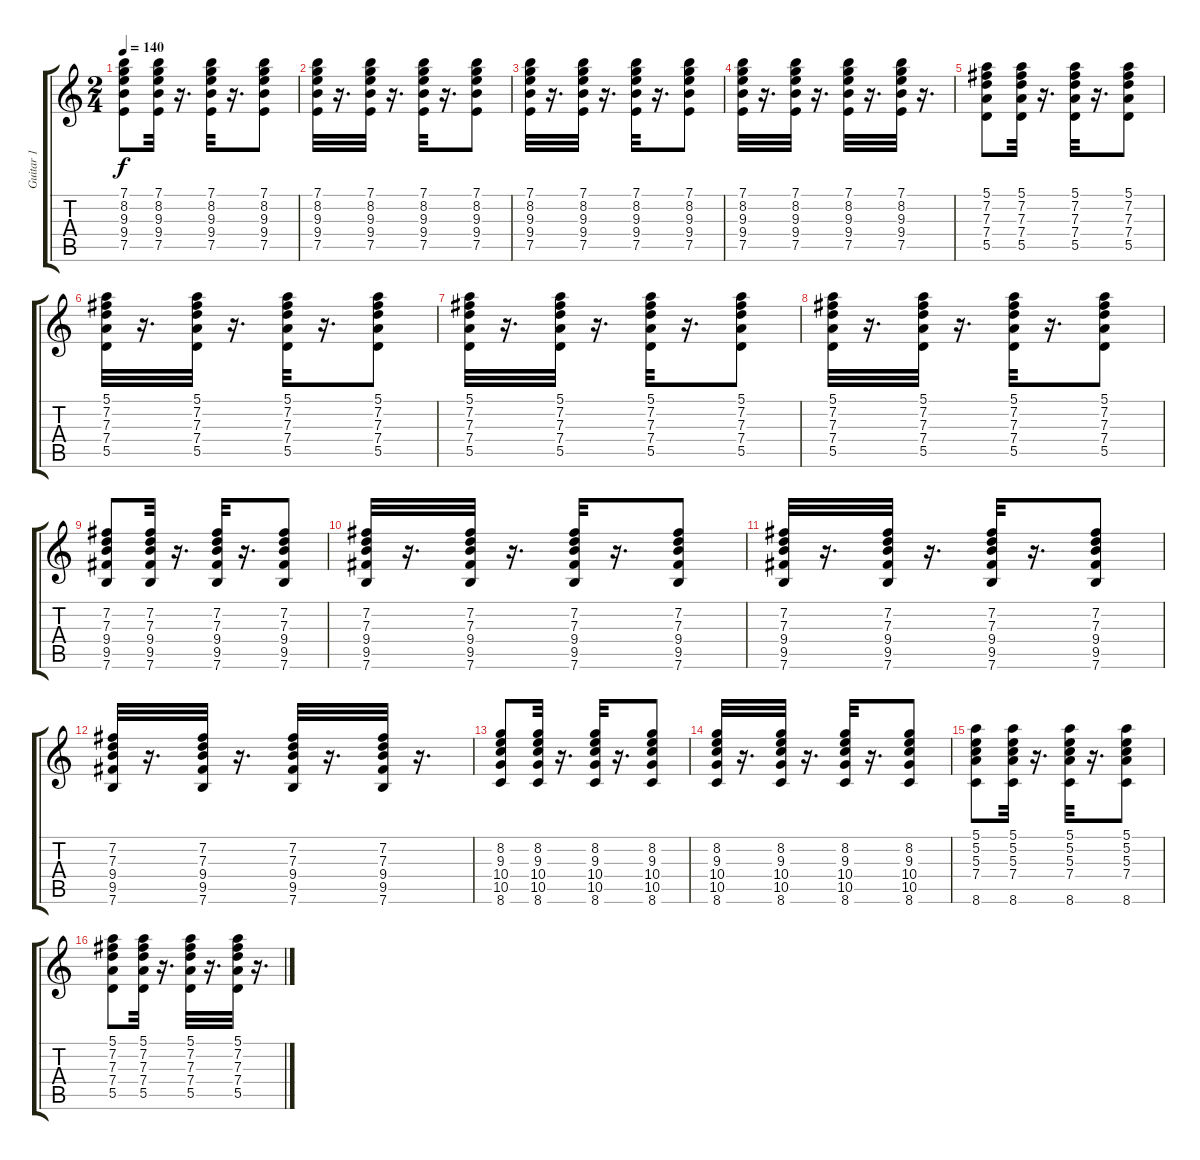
\track ("Guitar 1" "Guitar 1") {instrument acousticguitarsteel}
\staff {score tabs}
\tuning (E4 B3 G3 D3 A2 E2) {hide}
\ts (2 4)
\tempo 140
\clef g2
\ks c
(7.1 8.2 9.3 9.4 7.5).8{dy f} (7.1 8.2 9.3 9.4 7.5).32 r.16{d} (7.1 8.2 9.3 9.4 7.5).32 r.16{d} (7.1 8.2 9.3 9.4 7.5).8 |
(7.1 8.2 9.3 9.4 7.5).32 r.16{d} (7.1 8.2 9.3 9.4 7.5).32 r.16{d} (7.1 8.2 9.3 9.4 7.5).32 r.16{d} (7.1 8.2 9.3 9.4 7.5).8 |
(7.1 8.2 9.3 9.4 7.5).32 r.16{d} (7.1 8.2 9.3 9.4 7.5).32 r.16{d} (7.1 8.2 9.3 9.4 7.5).32 r.16{d} (7.1 8.2 9.3 9.4 7.5).8 |
(7.1 8.2 9.3 9.4 7.5).32 r.16{d} (7.1 8.2 9.3 9.4 7.5).32 r.16{d} (7.1 8.2 9.3 9.4 7.5).32 r.16{d} (7.1 8.2 9.3 9.4 7.5).32 r.16{d} |
(5.1 7.2 7.3 7.4 5.5).8 (5.1 7.2 7.3 7.4 5.5).32 r.16{d} (5.1 7.2 7.3 7.4 5.5).32 r.16{d} (5.1 7.2 7.3 7.4 5.5).8 |
(5.1 7.2 7.3 7.4 5.5).32 r.16{d} (5.1 7.2 7.3 7.4 5.5).32 r.16{d} (5.1 7.2 7.3 7.4 5.5).32 r.16{d} (5.1 7.2 7.3 7.4 5.5).8 |
(5.1 7.2 7.3 7.4 5.5).32 r.16{d} (5.1 7.2 7.3 7.4 5.5).32 r.16{d} (5.1 7.2 7.3 7.4 5.5).32 r.16{d} (5.1 7.2 7.3 7.4 5.5).8 |
(5.1 7.2 7.3 7.4 5.5).32 r.16{d} (5.1 7.2 7.3 7.4 5.5).32 r.16{d} (5.1 7.2 7.3 7.4 5.5).32 r.16{d} (5.1 7.2 7.3 7.4 5.5).8 |
(7.2 7.3 9.4 9.5 7.6).8 (7.2 7.3 9.4 9.5 7.6).32 r.16{d} (7.2 7.3 9.4 9.5 7.6).32 r.16{d} (7.2 7.3 9.4 9.5 7.6).8 |
(7.2 7.3 9.4 9.5 7.6).32 r.16{d} (7.2 7.3 9.4 9.5 7.6).32 r.16{d} (7.2 7.3 9.4 9.5 7.6).32 r.16{d} (7.2 7.3 9.4 9.5 7.6).8 |
(7.2 7.3 9.4 9.5 7.6).32 r.16{d} (7.2 7.3 9.4 9.5 7.6).32 r.16{d} (7.2 7.3 9.4 9.5 7.6).32 r.16{d} (7.2 7.3 9.4 9.5 7.6).8 |
(7.2 7.3 9.4 9.5 7.6).32 r.16{d} (7.2 7.3 9.4 9.5 7.6).32 r.16{d} (7.2 7.3 9.4 9.5 7.6).32 r.16{d} (7.2 7.3 9.4 9.5 7.6).32 r.16{d} |
(8.2 9.3 10.4 10.5 8.6).8 (8.2 9.3 10.4 10.5 8.6).32 r.16{d} (8.2 9.3 10.4 10.5 8.6).32 r.16{d} (8.2 9.3 10.4 10.5 8.6).8 |
(8.2 9.3 10.4 10.5 8.6).32 r.16{d} (8.2 9.3 10.4 10.5 8.6).32 r.16{d} (8.2 9.3 10.4 10.5 8.6).32 r.16{d} (8.2 9.3 10.4 10.5 8.6).8 |
(5.1 5.2 5.3 7.4 8.6).8 (5.1 5.2 5.3 7.4 8.6).32 r.16{d} (5.1 5.2 5.3 7.4 8.6).32 r.16{d} (5.1 5.2 5.3 7.4 8.6).8 |
(5.1 7.2 7.3 7.4 5.5).8 (5.1 7.2 7.3 7.4 5.5).32 r.16{d} (5.1 7.2 7.3 7.4 5.5).32 r.16{d} (5.1 7.2 7.3 7.4 5.5).32 r.16{d}
